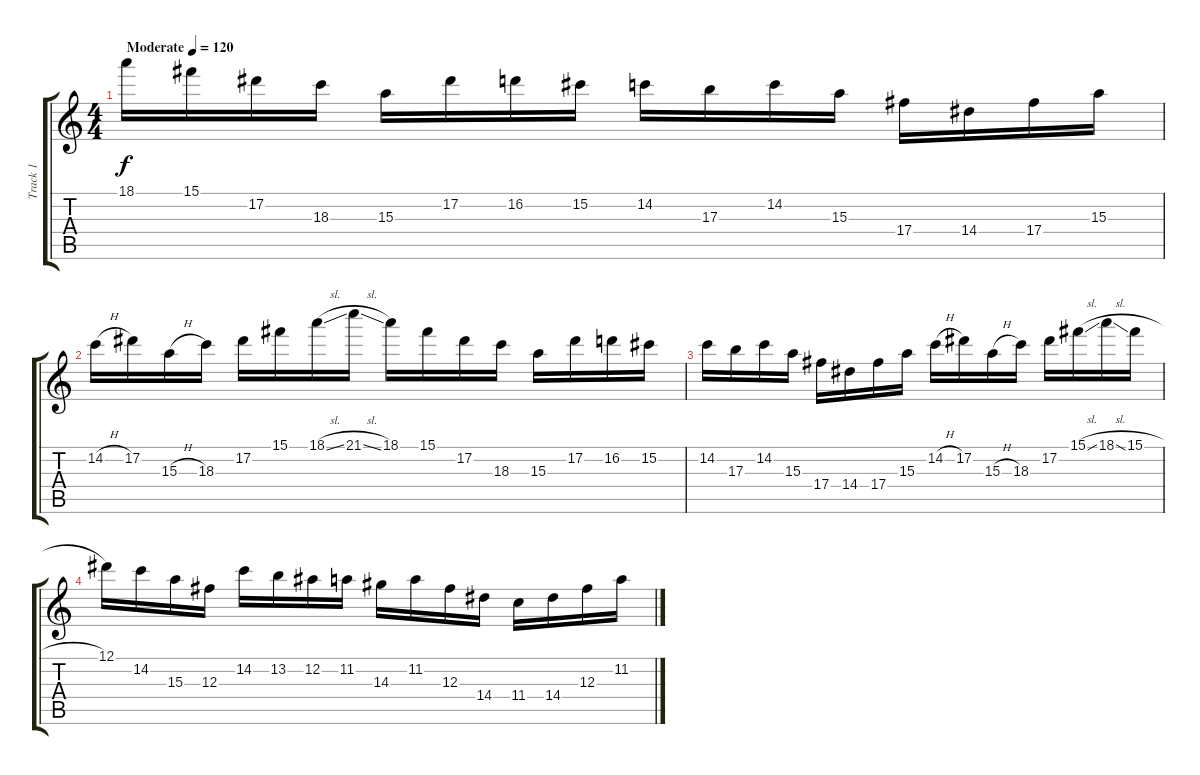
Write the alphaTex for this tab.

\track ("Track 1" "Track 1") {instrument distortionguitar}
\staff {score tabs}
\tuning (Eb4 Bb3 Gb3 Db3 Ab2 Eb2) {hide}
\ts (4 4)
\tempo (120 "Moderate")
\clef g2
\ks c
18.1.16{dy f instrument distortionguitar} 15.1.16 17.2.16 18.3.16 15.3.16 17.2.16 16.2.16 15.2.16 14.2.16 17.3.16 14.2.16 15.3.16 17.4.16 14.4.16 17.4.16 15.3.16 |
14.2{h}.16 17.2.16 15.3{h}.16 18.3.16 17.2.16 15.1.16 18.1{sl}.16 21.1{sl}.16 18.1.16 15.1.16 17.2.16 18.3.16 15.3.16 17.2.16 16.2.16 15.2.16 |
14.2.16 17.3.16 14.2.16 15.3.16 17.4.16 14.4.16 17.4.16 15.3.16 14.2{h}.16 17.2.16 15.3{h}.16 18.3.16 17.2.16 15.1{sl}.16 18.1{sl}.16 15.1{h}.16 |
12.1.16 14.2.16 15.3.16 12.3.16 14.2.16 13.2.16 12.2.16 11.2.16 14.3.16 11.2.16 12.3.16 14.4.16 11.4.16 14.4.16 12.3.16 11.2.16
